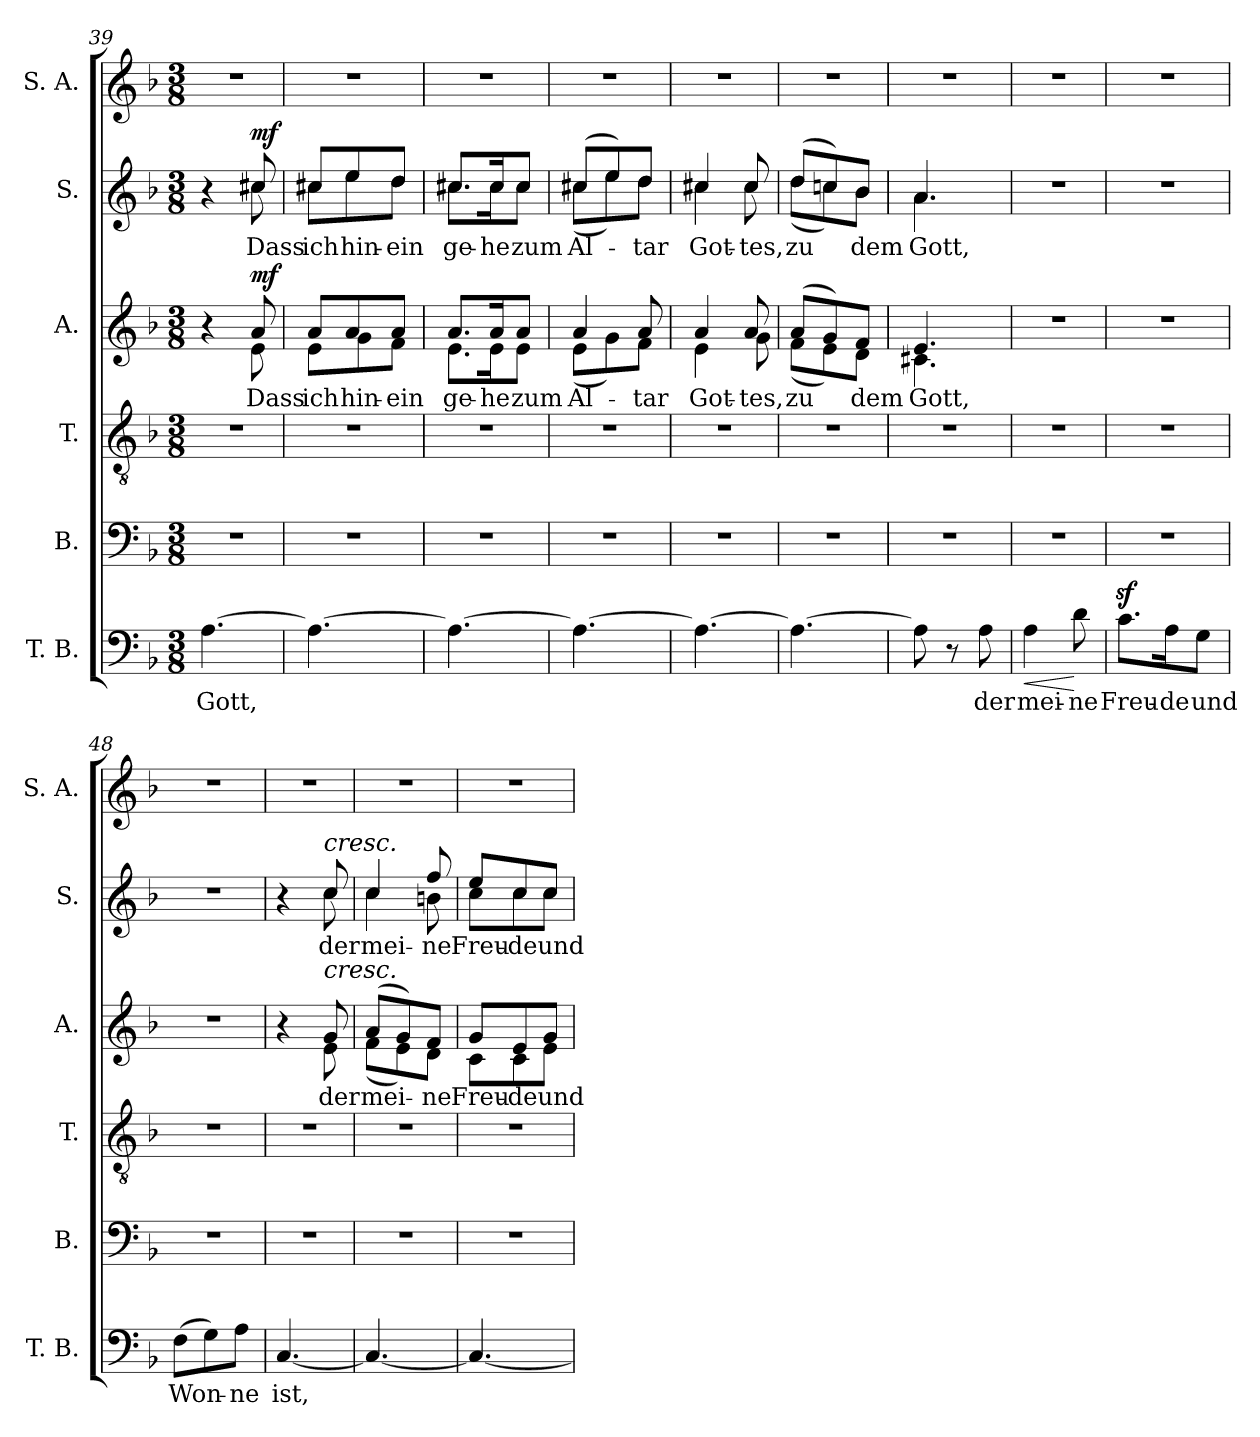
**kern	**text	**dynam	**kern	**kern	**kern	**text	**dynam	**kern	**text	**dynam	**kern
*part6	*part6	*part6	*part5	*part4	*part3	*part3	*part3	*part2	*part2	*part2	*part1
*staff6	*staff6	*staff6	*staff5	*staff4	*staff3	*staff3	*staff3	*staff2	*staff2	*staff2	*staff1
*I"T. B.	*	*	*I"B.	*I"T.	*I"A.	*	*	*I"S.	*	*	*I"S. A.
*I'T. B.	*	*	*I'B.	*I'T.	*I'A.	*	*	*I'S.	*	*	*I'S. A.
!!LO:PB:g=z
*clefF4	*	*	*clefF4	*clefGv2	*clefG2	*	*	*clefG2	*	*	*clefG2
*k[b-]	*	*	*k[b-]	*k[b-]	*k[b-]	*	*	*k[b-]	*	*	*k[b-]
*d:	*	*	*d:	*d:	*d:	*	*	*d:	*	*	*d:
*M3/8	*	*	*M3/8	*M3/8	*M3/8	*	*	*M3/8	*	*	*M3/8
=39	=39	=39	=39	=39	=39	=39	=39	=39	=39	=39	=39
!	!LO:LY:b	!	!	!	!	!	!	!	!	!	!
*	*	*	*	*	*^	*	*	*^	*	*	*
[4.A\	Gott,	.	4.r	4.r	4r	4ryy	.	.	4r	4ryy	.	.	4.r
!	!	!	!	!	!	!	!LO:LY:b	!LO:DY:a	!	!	!LO:LY:b	!LO:DY:a	!
.	.	.	.	.	8a/	8e\	Dass	mf	8cc#X/	8cc#\	Dass	mf	.
=40	=40	=40	=40	=40	=40	=40	=40	=40	=40	=40	=40	=40	=40
!	!	!	!	!	!	!	!LO:LY:b	!	!	!	!LO:LY:b	!	!
4.A\_	.	.	4.r	4.r	8a/L	8e\L	ich	.	8cc#X/L	8cc#\L	ich	.	4.r
!	!	!	!	!	!	!	!LO:LY:b	!	!	!	!LO:LY:b	!	!
.	.	.	.	.	8a/	8g\	hin-	.	8ee/	8ee\	hin-	.	.
!	!	!	!	!	!	!	!LO:LY:b	!	!	!	!LO:LY:b	!	!
.	.	.	.	.	8a/J	8f\J	-ein	.	8dd/J	8dd\J	-ein	.	.
=41	=41	=41	=41	=41	=41	=41	=41	=41	=41	=41	=41	=41	=41
!	!	!	!	!	!	!	!LO:LY:b	!	!	!	!LO:LY:b	!	!
4.A\_	.	.	4.r	4.r	8.a/L	8.e\L	ge-	.	8.cc#X/L	8.cc#\L	ge-	.	4.r
!	!	!	!	!	!	!	!LO:LY:b	!	!	!	!LO:LY:b	!	!
.	.	.	.	.	16a/K	16e\K	-he	.	16cc#/K	16cc#\K	-he	.	.
!	!	!	!	!	!	!	!LO:LY:b	!	!	!	!LO:LY:b	!	!
.	.	.	.	.	8a/J	8e\J	zum	.	8cc#/J	8cc#\J	zum	.	.
=42	=42	=42	=42	=42	=42	=42	=42	=42	=42	=42	=42	=42	=42
!	!	!	!	!	!	!	!LO:LY:b	!	!	!	!LO:LY:b	!	!
4.A\_	.	.	4.r	4.r	4a/	(<8e\L	Al-	.	(>8cc#X/L	(<8cc#\L	Al-	.	4.r
.	.	.	.	.	.	8g\)	.	.	8ee/)	8ee\)	.	.	.
!	!	!	!	!	!	!	!LO:LY:b	!	!	!	!LO:LY:b	!	!
.	.	.	.	.	8a/	8f\J	-tar	.	8dd/J	8dd\J	-tar	.	.
=43	=43	=43	=43	=43	=43	=43	=43	=43	=43	=43	=43	=43	=43
!	!	!	!	!	!	!	!LO:LY:b	!	!	!	!LO:LY:b	!	!
4.A\_	.	.	4.r	4.r	4a/	4e\	Got-	.	4cc#X/	4cc#\	Got-	.	4.r
!	!	!	!	!	!	!	!LO:LY:b	!	!	!	!LO:LY:b	!	!
.	.	.	.	.	8a/	8g\	-tes,	.	8cc#/	8cc#\	-tes,	.	.
=44	=44	=44	=44	=44	=44	=44	=44	=44	=44	=44	=44	=44	=44
!	!	!	!	!	!	!	!LO:LY:b	!	!	!	!LO:LY:b	!	!
4.A\_	.	.	4.r	4.r	(>8a/L	(<8f\L	zu	.	(>8dd/L	(<8dd\L	zu	.	4.r
.	.	.	.	.	8g/)	8e\)	.	.	8ccn/)	8cc\)	.	.	.
!	!	!	!	!	!	!	!LO:LY:b	!	!	!	!LO:LY:b	!	!
.	.	.	.	.	8f/J	8d\J	dem	.	8b-/J	8b-\J	dem	.	.
=45	=45	=45	=45	=45	=45	=45	=45	=45	=45	=45	=45	=45	=45
!	!	!	!	!	!	!	!LO:LY:b	!	!	!	!LO:LY:b	!	!
8A\]	.	.	4.r	4.r	4.e/	4.c#X\	Gott,	.	4.a/	4.a\	Gott,	.	4.r
8r	.	.	.	.	.	.	.	.	.	.	.	.	.
!	!LO:LY:b	!	!	!	!	!	!	!	!	!	!	!	!
8A\	der	.	.	.	.	.	.	.	.	.	.	.	.
*	*	*	*	*	*v	*v	*	*	*	*	*	*	*
*	*	*	*	*	*	*	*	*v	*v	*	*	*
=46	=46	=46	=46	=46	=46	=46	=46	=46	=46	=46	=46
!	!LO:LY:b	!LO:HP:b	!	!	!	!	!	!	!	!	!
4A\	mei-	<	4.r	4.r	4.r	.	.	4.r	.	.	4.r
!	!LO:LY:b	!	!	!	!	!	!	!	!	!	!
8d\	-ne	[	.	.	.	.	.	.	.	.	.
=47	=47	=47	=47	=47	=47	=47	=47	=47	=47	=47	=47
!	!LO:LY:b	!	!	!	!	!	!	!	!	!	!
8.cz>\L	Freu-	.	4.r	4.r	4.r	.	.	4.r	.	.	4.r
!	!LO:LY:b	!	!	!	!	!	!	!	!	!	!
16A\K	-de	.	.	.	.	.	.	.	.	.	.
!	!LO:LY:b	!	!	!	!	!	!	!	!	!	!
8G\J	und	.	.	.	.	.	.	.	.	.	.
!!LO:LB:g=z
=48	=48	=48	=48	=48	=48	=48	=48	=48	=48	=48	=48
!	!LO:LY:b	!	!	!	!	!	!	!	!	!	!
(>8F\L	Won-	.	4.r	4.r	4.r	.	.	4.r	.	.	4.r
8G\)	.	.	.	.	.	.	.	.	.	.	.
!	!LO:LY:b	!	!	!	!	!	!	!	!	!	!
8A\J	-ne	.	.	.	.	.	.	.	.	.	.
=49	=49	=49	=49	=49	=49	=49	=49	=49	=49	=49	=49
!	!LO:LY:b	!	!	!	!	!	!	!	!	!	!
*	*	*	*	*	*^	*	*	*^	*	*	*
[4.C/	ist,	.	4.r	4.r	4r	4ryy	.	.	4r	4ryy	.	.	4.r
!	!	!	!	!	!	!	!	!	!LO:TX:a:i:t=cresc.	!	!	!	!
!	!	!	!	!	!LO:TX:a:i:t=cresc.	!	!	!	!	!	!	!	!
!	!	!	!	!	!	!	!LO:LY:b	!	!	!	!LO:LY:b	!	!
.	.	.	.	.	8g/	8e\	der	.	8cc/	8cc\	der	.	.
=50	=50	=50	=50	=50	=50	=50	=50	=50	=50	=50	=50	=50	=50
!	!	!	!	!	!	!	!LO:LY:b	!	!	!	!LO:LY:b	!	!
4.C/_	.	.	4.r	4.r	(>8a/L	(<8f\L	mei-	.	4cc/	4cc\	mei-	.	4.r
.	.	.	.	.	8g/)	8e\)	.	.	.	.	.	.	.
!	!	!	!	!	!	!	!LO:LY:b	!	!	!	!LO:LY:b	!	!
.	.	.	.	.	8f/J	8d\J	-ne	.	8ff/	8bn\	-ne	.	.
=51	=51	=51	=51	=51	=51	=51	=51	=51	=51	=51	=51	=51	=51
!	!	!	!	!	!	!	!LO:LY:b	!	!	!	!LO:LY:b	!	!
4.C/_	.	.	4.r	4.r	8g/L	8c\L	Freu-	.	8ee/L	8cc\L	Freu-	.	4.r
!	!	!	!	!	!	!	!LO:LY:b	!	!	!	!LO:LY:b	!	!
.	.	.	.	.	8e/	8c\	-de	.	8cc/	8cc\	-de	.	.
!	!	!	!	!	!	!	!LO:LY:b	!	!	!	!LO:LY:b	!	!
.	.	.	.	.	8g/J	8e\J	und	.	8cc/J	8cc\J	und	.	.
*	*	*	*	*	*v	*v	*	*	*	*	*	*	*
*	*	*	*	*	*	*	*	*v	*v	*	*	*
=	=	=	=	=	=	=	=	=	=	=	=
*-	*-	*-	*-	*-	*-	*-	*-	*-	*-	*-	*-
